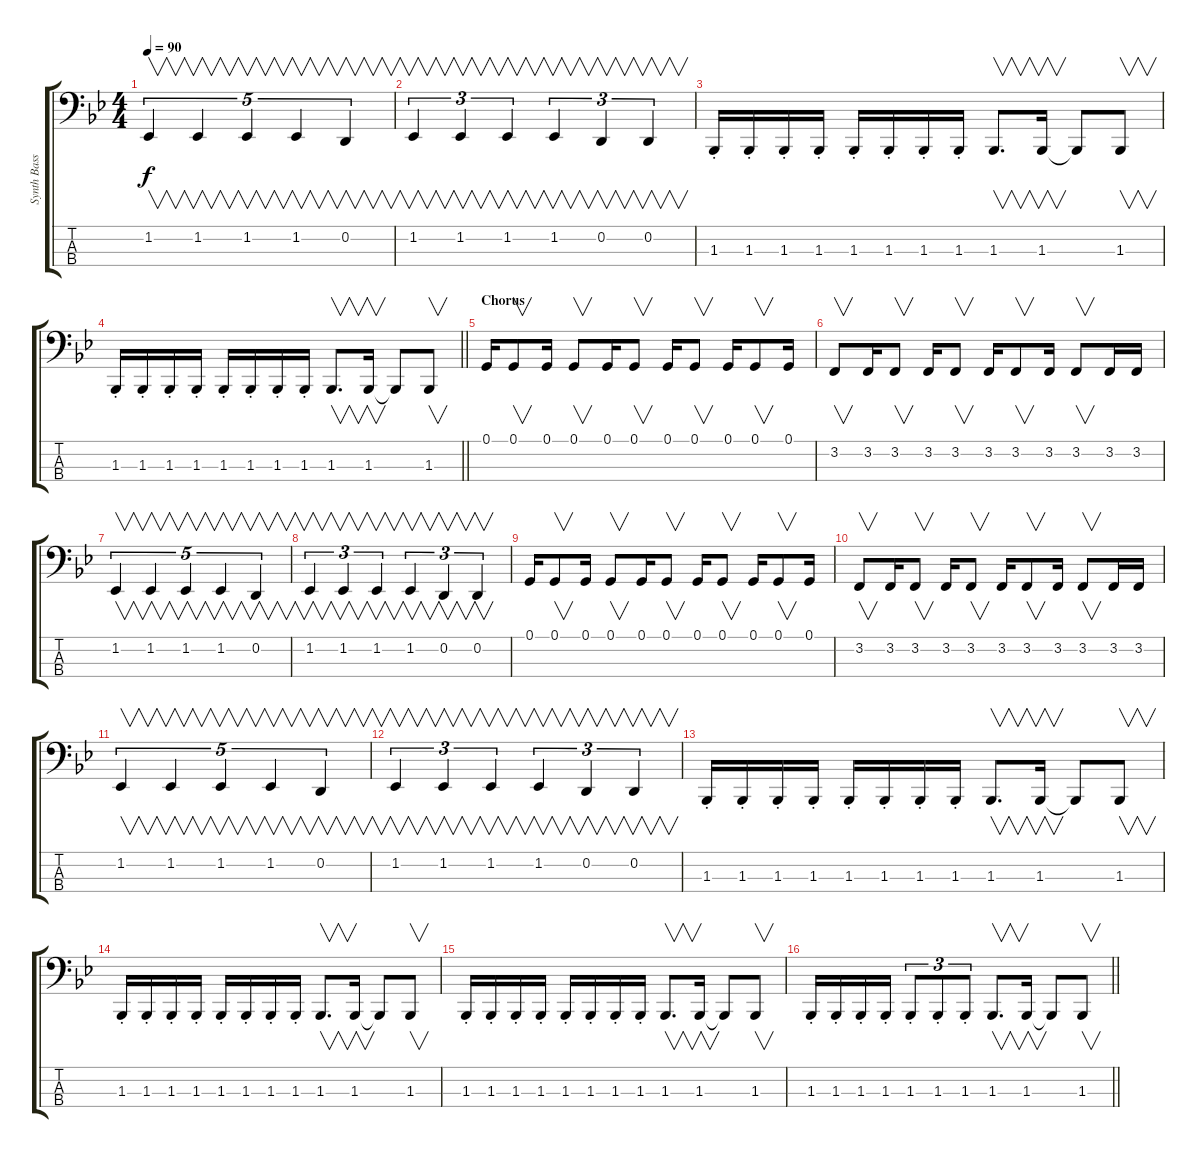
\track ("Synth Bass" "Synth Bass") {instrument lead2sawtooth}
\staff {score tabs}
\tuning (G2 D2 A1 E1) {hide}
\ts (4 4)
\tempo 90
\clef f4
\ks bb
1.2.4{v tu (5 4) dy f} 1.2.4{v tu (5 4)} 1.2.4{v tu (5 4)} 1.2.4{v tu (5 4)} 0.2.4{v tu (5 4)} |
1.2.4{v tu (3 2)} 1.2.4{v tu (3 2)} 1.2.4{v tu (3 2)} 1.2.4{v tu (3 2)} 0.2.4{v tu (3 2)} 0.2.4{v tu (3 2)} |
1.3{st}.16 1.3{st}.16 1.3{st}.16 1.3{st}.16 1.3{st}.16 1.3{st}.16 1.3{st}.16 1.3{st}.16 1.3.8{v d} 1.3.16{v} 1.3{t}.8 1.3.8{v} |
\barLineRight lightlight
1.3{st}.16 1.3{st}.16 1.3{st}.16 1.3{st}.16 1.3{st}.16 1.3{st}.16 1.3{st}.16 1.3{st}.16 1.3.8{v d} 1.3.16{v} 1.3{t}.8 1.3.8{v} |
\section ("" "Chorus")
0.1.16 0.1.8{v} 0.1.16 0.1.8{v} 0.1.16 0.1.8{v} 0.1.16 0.1.8{v} 0.1.16 0.1.8{v} 0.1.16 |
3.2.8{v} 3.2.16 3.2.8{v} 3.2.16 3.2.8{v} 3.2.16 3.2.8{v} 3.2.16 3.2.8{v} 3.2.16 3.2.16 |
1.2.4{v tu (5 4)} 1.2.4{v tu (5 4)} 1.2.4{v tu (5 4)} 1.2.4{v tu (5 4)} 0.2.4{v tu (5 4)} |
1.2.4{v tu (3 2)} 1.2.4{v tu (3 2)} 1.2.4{v tu (3 2)} 1.2.4{v tu (3 2)} 0.2.4{v tu (3 2)} 0.2.4{v tu (3 2)} |
0.1.16 0.1.8{v} 0.1.16 0.1.8{v} 0.1.16 0.1.8{v} 0.1.16 0.1.8{v} 0.1.16 0.1.8{v} 0.1.16 |
3.2.8{v} 3.2.16 3.2.8{v} 3.2.16 3.2.8{v} 3.2.16 3.2.8{v} 3.2.16 3.2.8{v} 3.2.16 3.2.16 |
1.2.4{v tu (5 4)} 1.2.4{v tu (5 4)} 1.2.4{v tu (5 4)} 1.2.4{v tu (5 4)} 0.2.4{v tu (5 4)} |
1.2.4{v tu (3 2)} 1.2.4{v tu (3 2)} 1.2.4{v tu (3 2)} 1.2.4{v tu (3 2)} 0.2.4{v tu (3 2)} 0.2.4{v tu (3 2)} |
1.3{st}.16 1.3{st}.16 1.3{st}.16 1.3{st}.16 1.3{st}.16 1.3{st}.16 1.3{st}.16 1.3{st}.16 1.3.8{v d} 1.3.16{v} 1.3{t}.8 1.3.8{v} |
1.3{st}.16 1.3{st}.16 1.3{st}.16 1.3{st}.16 1.3{st}.16 1.3{st}.16 1.3{st}.16 1.3{st}.16 1.3.8{v d} 1.3.16{v} 1.3{t}.8 1.3.8{v} |
1.3{st}.16 1.3{st}.16 1.3{st}.16 1.3{st}.16 1.3{st}.16 1.3{st}.16 1.3{st}.16 1.3{st}.16 1.3.8{v d} 1.3.16{v} 1.3{t}.8 1.3.8{v} |
\barLineRight lightlight
1.3{st}.16 1.3{st}.16 1.3{st}.16 1.3{st}.16 1.3{st}.8{tu (3 2)} 1.3{st}.8{tu (3 2)} 1.3{st}.8{tu (3 2)} 1.3.8{v d} 1.3.16{v} 1.3{t}.8 1.3.8{v}
